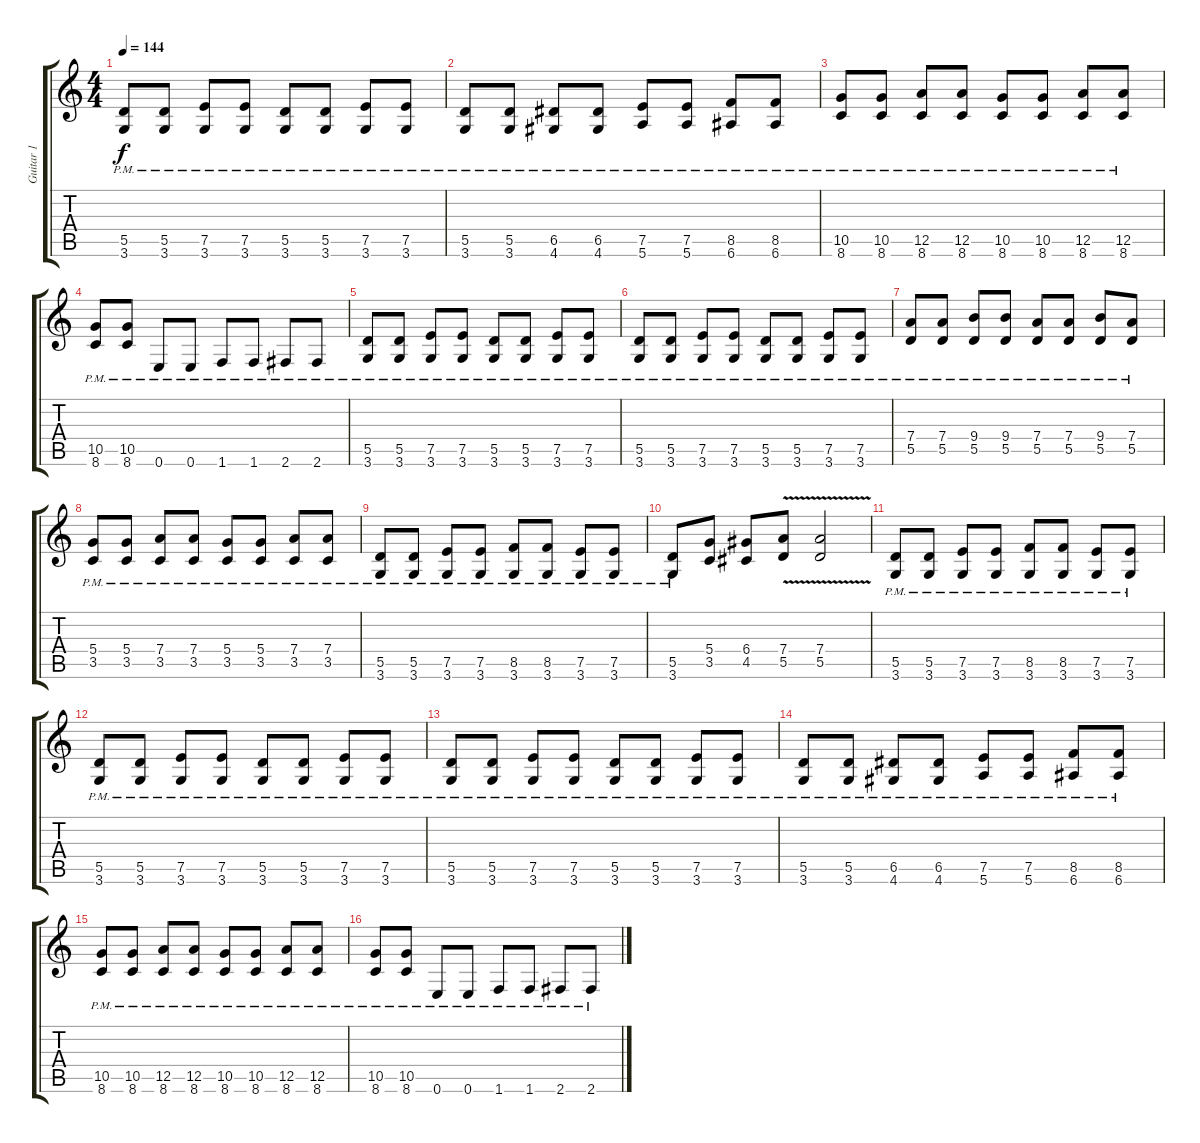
\track ("Guitar 1" "Guitar 1") {instrument electricguitarjazz}
\staff {score tabs}
\tuning (E4 B3 G3 D3 A2 E2) {hide}
\ts (4 4)
\tempo 144
\clef g2
\ks c
(5.5{pm} 3.6{pm}).8{dy f} (5.5{pm} 3.6{pm}).8 (7.5{pm} 3.6{pm}).8 (7.5{pm} 3.6{pm}).8 (5.5{pm} 3.6{pm}).8 (5.5{pm} 3.6{pm}).8 (7.5{pm} 3.6{pm}).8 (7.5{pm} 3.6{pm}).8 |
(5.5{pm} 3.6{pm}).8 (5.5{pm} 3.6{pm}).8 (6.5{pm} 4.6{pm}).8 (6.5{pm} 4.6{pm}).8 (7.5{pm} 5.6{pm}).8 (7.5{pm} 5.6{pm}).8 (8.5{pm} 6.6{pm}).8 (8.5{pm} 6.6{pm}).8 |
(10.5{pm} 8.6{pm}).8 (10.5{pm} 8.6{pm}).8 (12.5{pm} 8.6{pm}).8 (12.5{pm} 8.6{pm}).8 (10.5{pm} 8.6{pm}).8 (10.5{pm} 8.6{pm}).8 (12.5{pm} 8.6{pm}).8 (12.5{pm} 8.6{pm}).8 |
(10.5{pm} 8.6{pm}).8 (10.5{pm} 8.6{pm}).8 0.6{pm}.8 0.6{pm}.8 1.6{pm}.8 1.6{pm}.8 2.6{pm}.8 2.6{pm}.8 |
(5.5{pm} 3.6{pm}).8 (5.5{pm} 3.6{pm}).8 (7.5{pm} 3.6{pm}).8 (7.5{pm} 3.6{pm}).8 (5.5{pm} 3.6{pm}).8 (5.5{pm} 3.6{pm}).8 (7.5{pm} 3.6{pm}).8 (7.5{pm} 3.6{pm}).8 |
(5.5{pm} 3.6{pm}).8 (5.5{pm} 3.6{pm}).8 (7.5{pm} 3.6{pm}).8 (7.5{pm} 3.6{pm}).8 (5.5{pm} 3.6{pm}).8 (5.5{pm} 3.6{pm}).8 (7.5{pm} 3.6{pm}).8 (7.5{pm} 3.6{pm}).8 |
(7.4{pm} 5.5{pm}).8 (7.4{pm} 5.5{pm}).8 (9.4{pm} 5.5{pm}).8 (9.4{pm} 5.5{pm}).8 (7.4{pm} 5.5{pm}).8 (7.4{pm} 5.5{pm}).8 (9.4{pm} 5.5{pm}).8 (7.4{pm} 5.5{pm}).8 |
(5.4{pm} 3.5{pm}).8 (5.4{pm} 3.5{pm}).8 (7.4{pm} 3.5{pm}).8 (7.4{pm} 3.5{pm}).8 (5.4{pm} 3.5{pm}).8 (5.4{pm} 3.5{pm}).8 (7.4{pm} 3.5{pm}).8 (7.4{pm} 3.5{pm}).8 |
(5.5{pm} 3.6{pm}).8 (5.5{pm} 3.6{pm}).8 (7.5{pm} 3.6{pm}).8 (7.5{pm} 3.6{pm}).8 (8.5{pm} 3.6{pm}).8 (8.5{pm} 3.6{pm}).8 (7.5{pm} 3.6{pm}).8 (7.5{pm} 3.6{pm}).8 |
(5.5{pm} 3.6{pm}).8 (5.4 3.5).8 (6.4 4.5).8 (7.4{v} 5.5{v}).8 (7.4{v} 5.5{v}).2 |
(5.5{pm} 3.6{pm}).8 (5.5{pm} 3.6{pm}).8 (7.5{pm} 3.6{pm}).8 (7.5{pm} 3.6{pm}).8 (8.5{pm} 3.6{pm}).8 (8.5{pm} 3.6{pm}).8 (7.5{pm} 3.6{pm}).8 (7.5{pm} 3.6{pm}).8 |
(5.5{pm} 3.6{pm}).8 (5.5{pm} 3.6{pm}).8 (7.5{pm} 3.6{pm}).8 (7.5{pm} 3.6{pm}).8 (5.5{pm} 3.6{pm}).8 (5.5{pm} 3.6{pm}).8 (7.5{pm} 3.6{pm}).8 (7.5{pm} 3.6{pm}).8 |
(5.5{pm} 3.6{pm}).8 (5.5{pm} 3.6{pm}).8 (7.5{pm} 3.6{pm}).8 (7.5{pm} 3.6{pm}).8 (5.5{pm} 3.6{pm}).8 (5.5{pm} 3.6{pm}).8 (7.5{pm} 3.6{pm}).8 (7.5{pm} 3.6{pm}).8 |
(5.5{pm} 3.6{pm}).8 (5.5{pm} 3.6{pm}).8 (6.5{pm} 4.6{pm}).8 (6.5{pm} 4.6{pm}).8 (7.5{pm} 5.6{pm}).8 (7.5{pm} 5.6{pm}).8 (8.5{pm} 6.6{pm}).8 (8.5{pm} 6.6{pm}).8 |
(10.5{pm} 8.6{pm}).8 (10.5{pm} 8.6{pm}).8 (12.5{pm} 8.6{pm}).8 (12.5{pm} 8.6{pm}).8 (10.5{pm} 8.6{pm}).8 (10.5{pm} 8.6{pm}).8 (12.5{pm} 8.6{pm}).8 (12.5{pm} 8.6{pm}).8 |
(10.5{pm} 8.6{pm}).8 (10.5{pm} 8.6{pm}).8 0.6{pm}.8 0.6{pm}.8 1.6{pm}.8 1.6{pm}.8 2.6{pm}.8 2.6{pm}.8
